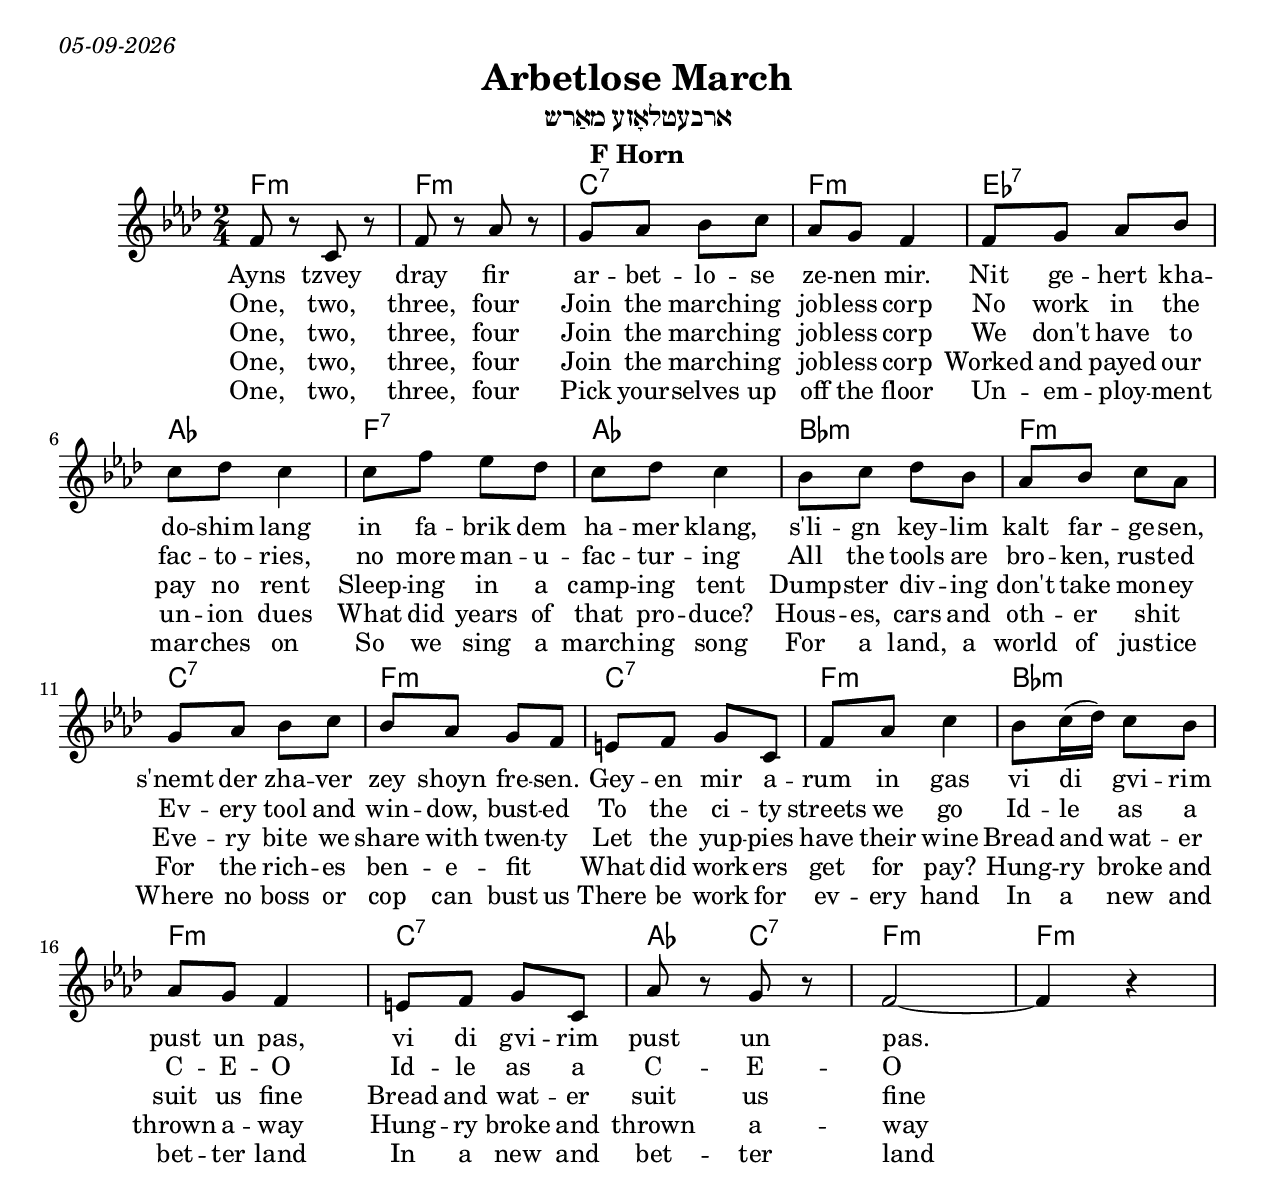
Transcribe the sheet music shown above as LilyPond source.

\version "2.18.0"
\include "english.ly"
\pointAndClickOff
\paper{
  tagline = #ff
  print-all-headers = ##t
  #(set-paper-size "letter")
}
date = #(strftime "%d-%m-%Y" (localtime (current-time)))

\markup{ \italic{ \date }  }

%\markup{ Got something to say? }

global = {
  \clef treble
  \key g \minor
  \time 2/4
  \set Score.markFormatter = #format-mark-box-alphabet
}

%#################################### Melody ########################
%melody =  \transpose c d \relative c' {  %transpose for clarinet
melody = \relative c'' {
  \global
  %\partial 16*3 a16 d f   %lead in notes
  g8 r d r    |
  g r bf r    |
  a bf c d    |
  bf a g4     |
  g8 a bf c   |
  d ef d4     |
  d8 g f ef   |
  d ef d4     |
  c8 d ef c   |
  bf c d bf   |
  a bf c d    |
  c bf a g    |
  fs g a d,   |
  g bf d4     |
  c8 d16( ef) d8 c |
  bf a g4     |
  fs8 g a d,  |
  bf' r a r   |
  g2~   |
  g4 r




}
%################################# Lyrics #####################
\addlyrics{
  %\set stanza = #"1. "
  Ayns tzvey dray fir
  ar -- bet -- lo -- se ze -- nen mir.
  Nit ge -- hert kha -- do -- shim lang
  in fa -- brik dem ha -- mer klang,
  s'li -- gn key -- lim kalt far -- ge -- sen,
  s'nemt der zha -- ver zey shoyn fre -- sen.
  Gey -- en mir a -- rum in gas
  vi di gvi -- rim pust un pas,
  vi di gvi -- rim pust un pas.
}
\addlyrics {
  One, two, three, four
  Join the march -- ing job -- less corp
  No work in the fac -- to -- ries,
  no more man -- u -- fac -- tur -- ing
  All the tools are bro -- ken, rust -- ed
  Ev -- ery tool and win -- dow, bust -- ed
  %Out in -- to the street we go
  To the ci -- ty streets we go
  Id -- le as a C -- E -- O
  Id -- le as a C -- E -- O
}

\addlyrics {
  One, two, three, four
  Join the march -- ing job -- less corp
  We don't have to pay no rent
  Sleep -- ing in a camp -- ing tent
  Dump -- ster div -- ing don't take mon -- ey
  Eve -- ry bite we share with twen -- ty
  Let the yup -- pies have their wine
  Bread and wat -- er suit us fine
  Bread and wat -- er suit us fine
}

\addlyrics {
One, two, three, four
  Join the march -- ing job -- less corp
  Worked and payed our un -- ion dues
  What did years of that pro -- duce?
  Hous -- es, cars and oth -- er shit _
  For the rich -- es ben -- e -- fit _
  What did work -- ers get for pay?
  Hung -- ry broke and thrown a -- way
   Hung -- ry broke and thrown a -- way
}

\addlyrics {
  One, two, three, four
  Pick your -- selves up off the floor
  Un -- em -- ploy -- ment mar -- ches on
  So we sing a march -- ing song
  For a land, a world of just -- ice
  Where no boss or cop can bust us
  There be work for ev -- ery hand
  In a new and bet -- ter land
  In a new and bet -- ter land
}

%################################# Chords #######################
harmonies = \chordmode {
  g2:m  |
  g:m   |
  d:7      |
  g:m      |
  f:7      |
  bf       |
  g:7      |
  bf       |
  c:m      |
  g:m      |
  d:7      |
  g:m      |
  d:7      |
  g:m      |
  c:m      |
  g:m      |
  d:7      |
  bf4 d4:7  |
  g2:m      |
  g:m
}

\score {
  <<
    \new ChordNames {
      \set chordChanges = ##f
     \transpose g f \harmonies
    }
   \transpose g f \new Staff   \melody
  >>
  \header{
    title= "Arbetlose March"
    subtitle="ארבעטלאָזע מאַרש"
    composer= ""
    instrument = "F Horn"
    arranger= ""
  }
  \layout{indent = 1.0\cm}
  \midi {
    \tempo 4 = 120

    % \midi { }
  }
}
%{
% more verses:
\markup{}
\markup {
  \fill-line {
    \hspace #0.1 % distance from left margin
    \column {
      \line { "1."
	\column {
	  ""
	}
      }
      \hspace #0.2 % vertical distance between verses
      \line { "2."
	\column {
	 ""
	}
      }
    }
    \hspace #0.1  % horiz. distance between columns
    \column {
      \line { "3."
	\column {
	  ""
	}
      }
      \hspace #0.2 % distance between verses
      \line { "4."
	\column {
	 ""
	}
      }
    }
    \hspace #0.1 % distance to right margin
  }
}

%}
%{
אײנס, צװײ, דרײַ, פֿיר,
  אַרבעטלאָזע זענען מיר,
  נישט געהערט חדשים לאַנג
  אין פֿאַבריק דעם האַמער־קלאַנג,
  ס׳ליגן כּלים קאלט, פֿאַרגערסן,
  ס׳נעמט דער זשאַװער זײ שױן פֿרעסן,
  גײען מיר אַרום אין גאַס,
  װי די גבֿירים פּוסט־און־פּאַס.

  *רעפֿרען:*
  אײנס, צװײ, דרײַ, פֿיר,
  אַרבעטלאָזע זענען מיר,
  אָן אַ בגד, אָן אַ הײם,
  אונדזער בעט איז ערד און לײם,
  האָט נאָך װער װאָס צו געניסן,
  טײלט מען זיך מיט יעדן ביסן,
  װאַסער, װי די גבֿירים װײַן,
  גיסן מיר אין זיך ארײַן.

  אײנס, צװײ, דרײַ, פֿיר,
  אַרבעטלאָזע זענען מיר,
  יאָרן לאַנג געאַרבעט שװער,
  און געשאַפֿט אַלץ מער און מער
  הײַער, שלעסער, שטעט און לענדער
  פֿאַר אַ הײַסעלע פֿאַרשװענדער,
  אונדזער לױן דערפֿאַר אין װאָס?
  הונגער, נױט און אַרבעטלאָז.

  אײַנס, צװײ, דרײַ, פֿיר,
  אָט אזױ מאַרשירן מיר,
  אַרבעטלאָזע, טריט נאָך טריט
  און מיר זינגען זיך אַ ליד
  פֿון אַ לאַנד, אַ װעלט אַ נײַע,
  װוּ עס לעבן מענטשען פֿרײַע,
  אַרבעטלאָז איז קײן שום האַנט,
  אין דעם נײַעם פֿרײַען לאַנד.

%}